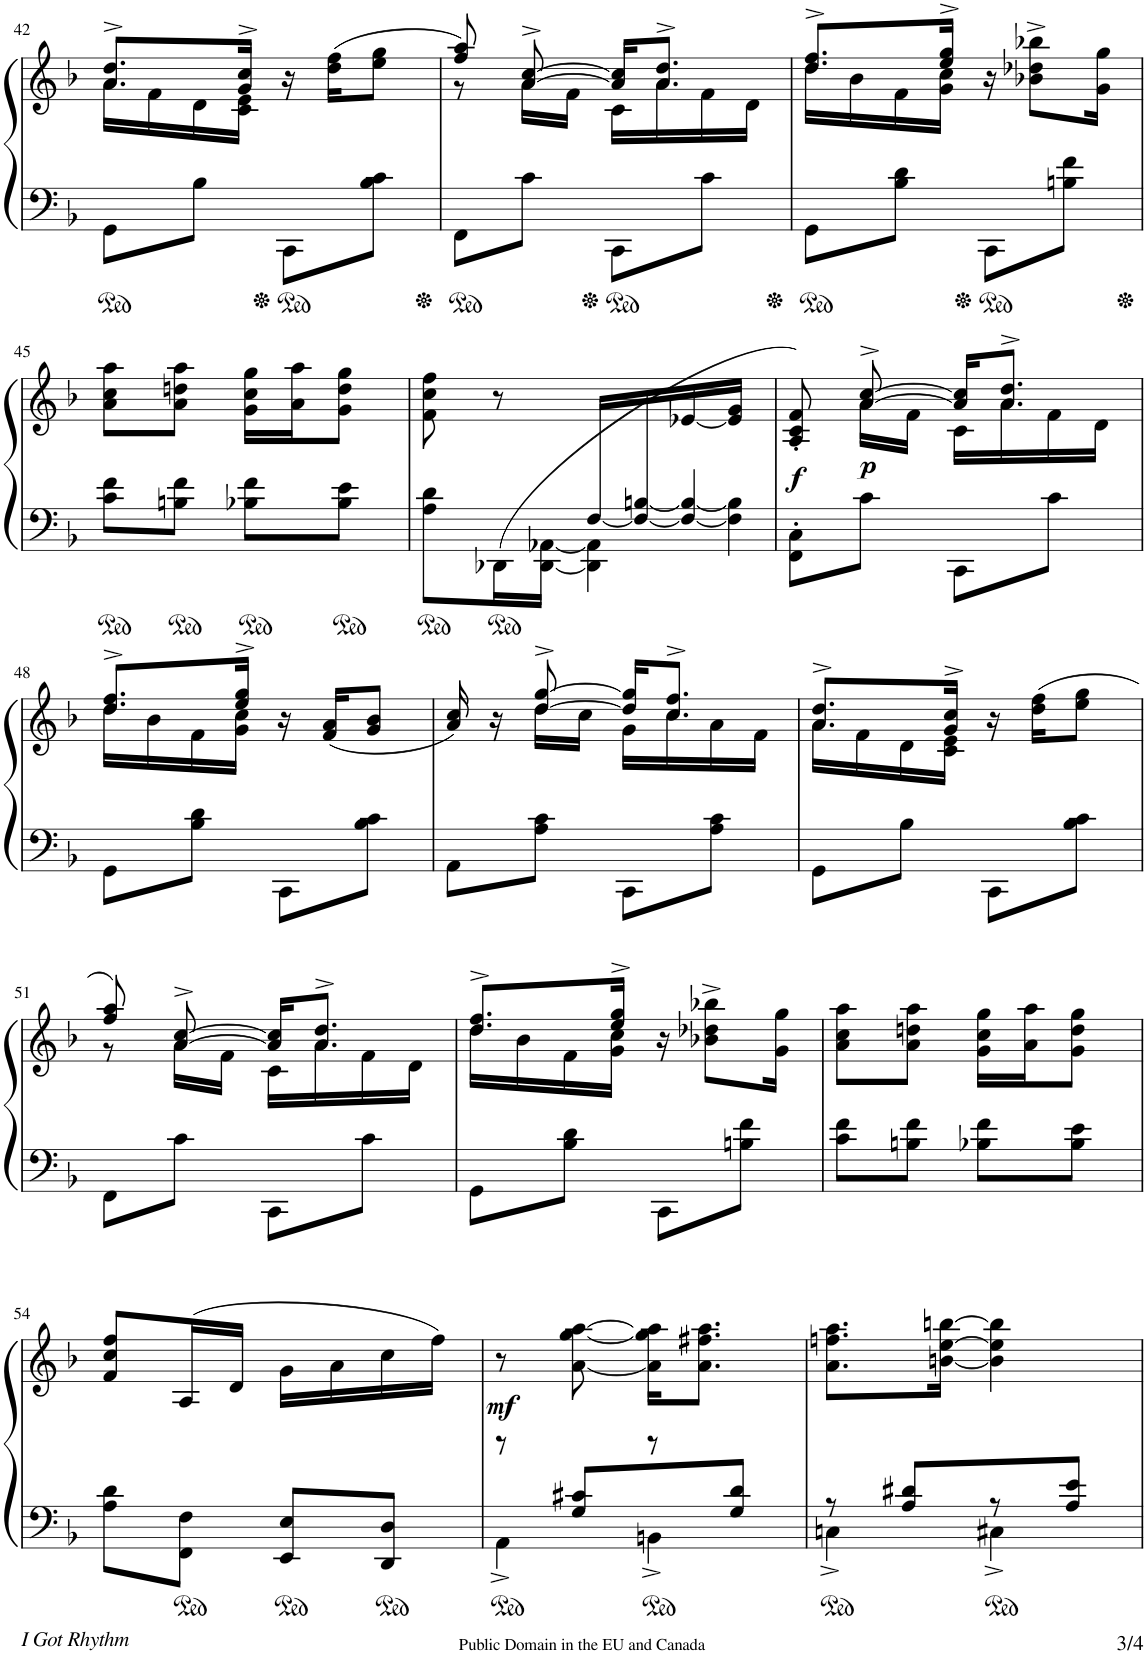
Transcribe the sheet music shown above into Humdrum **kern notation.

**kern	**kern	**dynam
*part1	*part1	*part1
*staff2	*staff1	*staff1/2
*I"Piano	*	*
*I'Pno.	*	*
!!LO:PB:g=z
*clefF4	*clefG2	*
*k[b-]	*k[b-]	*
*F:	*F:	*
*M2/4	*M2/4	*
=42	=42	=42
*	*^	*
!	!LO:N:n=1:head=solid	!LO:N:head=solid	!
8GG\L	8.a/^ 8.dd/^L	16a\LL	.
.	.	16f\	.
8B-\J	.	16d\	.
.	16g/^ 16cc/^Jk	16c\ 16e\JJ	.
8CC\L	16r	16ryy	.
.	(>16dd\ 16ff\KL	16ryy	.
8B-\ 8c\J	8ee\ 8gg\J	8ryy	.
=43	=43	=43	=43
8FF\L	8ff/ 8aa/)	8r	.
8c\J	[8a/^ [8cc/^	16a\LL	.
.	.	16f\JJ	.
8CC\L	16a/] 16cc/]KL	16c\LL	.
!	!LO:N:n=1:head=solid	!LO:N:head=solid	!
.	8.a/^ 8.dd/^J	16a\	.
8c\J	.	16f\	.
.	.	16d\JJ	.
=44	=44	=44	=44
!	!LO:N:n=1:head=solid	!LO:N:head=solid	!
8GG\L	8.dd/^ 8.ff/^L	16dd\LL	.
.	.	16b-\	.
8B-\ 8d\J	.	16f\	.
.	16ee/^ 16gg/^Jk	16g\ 16cc\JJ	.
8CC\L	16r	16ryy	.
.	8b-X\^> 8dd-X\^> 8bb-X\^>L	16ryy	.
8Bn\ 8f\J	.	8ryy	.
.	16g\ 16gg\Jk	.	.
*	*v	*v	*
!!LO:LB:g=z
=45	=45	=45
8c\ 8f\L	8a\ 8cc\ 8aa\L	.
8Bn\ 8f\J	8a\ 8ddn\ 8aa\J	.
8B-X\ 8f\L	16g\ 16cc\ 16gg\LL	.
.	16a\ 16aa\J	.
8B-\ 8e\J	8g\ 8dd\ 8gg\J	.
=46	=46	=46
*^	*^	*
*	*^	*	*	*
4ryy	4.ryy	8A\ 8d\L	8f\ 8cc\ 8ff\	8ryy	.
.	.	(16DD-X\L	8r	8ryy	.
.	.	[16DD-\ [<16AA-X\JJ	.	.	.
[<16F/LL	.	4DD-\] 4AA-\]	8ryy	8ryy	.
16F/_ [<16Bn/	.	.	.	.	.
8ryy	16F/_ 16B/_	.	[<16e-X/	8ryy	.
.	16F\] 16B\]	.	16e-/] 16g/JJ	.	.
*	*v	*v	*	*	*
=47	=47	=47	=47	=47
!	!	!	!	!LO:DY:b
*v	*v	*	*	*
8FF\' 8C\'L	8A/' 8c/' 8f/')	8ryy	f
!	!	!	!LO:DY:b
8c\J	[8a/^> [8cc/^>	16a\LL	p
.	.	16f\JJ	.
8CC\L	16a/] 16cc/]KL	16c\LL	.
!	!LO:N:n=1:head=solid	!LO:N:head=solid	!
.	8.a/^> 8.dd/^>J	16a\	.
8c\J	.	16f\	.
.	.	16d\JJ	.
!!LO:LB:g=z	!!
=48	=48	=48	=48
!	!LO:N:n=1:head=solid	!LO:N:head=solid	!
8GG\L	8.dd/^ 8.ff/^L	16dd\LL	.
.	.	16b-\	.
8B-\ 8d\J	.	16f\	.
.	16ee/^ 16gg/^Jk	16g\ 16cc\JJ	.
8CC\L	16r	16ryy	.
.	(16f/ 16a/KL	16ryy	.
8B-\ 8c\J	8g/ 8b-/J	8ryy	.
=49	=49	=49	=49
8AA\L	16a/ 16cc/)	16ryy	.
.	16r	16ryy	.
8A\ 8c\J	[8dd/^> [8gg/^>	16dd\LL	.
.	.	16cc\JJ	.
8CC\L	16dd/] 16gg/]KL	16g\LL	.
!	!LO:N:n=1:head=solid	!LO:N:head=solid	!
.	8.cc/^> 8.ff/^>J	16cc\	.
8A\ 8c\J	.	16a\	.
.	.	16f\JJ	.
=50	=50	=50	=50
!	!LO:N:n=1:head=solid	!LO:N:head=solid	!
8GG\L	8.a/^> 8.dd/^>L	16a\LL	.
.	.	16f\	.
8B-\J	.	16d\	.
.	16g/^> 16cc/^>Jk	16c\ 16e\JJ	.
8CC\L	16r	16ryy	.
.	(>16dd\ 16ff\KL	16ryy	.
8B-\ 8c\J	8ee\ 8gg\J	8ryy	.
!!LO:LB:g=z	!!
=51	=51	=51	=51
8FF\L	8ff/ 8aa/)	8r	.
8c\J	[8a/^> [8cc/^>	16a\LL	.
.	.	16f\JJ	.
8CC\L	16a/] 16cc/]KL	16c\LL	.
!	!LO:N:n=1:head=solid	!LO:N:head=solid	!
.	8.a/^> 8.dd/^>J	16a\	.
8c\J	.	16f\	.
.	.	16d\JJ	.
=52	=52	=52	=52
!	!LO:N:n=1:head=solid	!LO:N:head=solid	!
8GG\L	8.dd/^> 8.ff/^>L	16dd\LL	.
.	.	16b-\	.
8B-\ 8d\J	.	16f\	.
.	16ee/^> 16gg/^>Jk	16g\ 16cc\JJ	.
8CC\L	16r	16ryy	.
.	8b-X\^> 8dd-X\^> 8bb-X\^>L	16ryy	.
8Bn\ 8f\J	.	8ryy	.
.	16g\ 16gg\Jk	.	.
*	*v	*v	*
=53	=53	=53
8c\ 8f\L	8a\ 8cc\ 8aa\L	.
8Bn\ 8f\J	8a\ 8ddn\ 8aa\J	.
8B-X\ 8f\L	16g\ 16cc\ 16gg\LL	.
.	16a\ 16aa\J	.
8B-\ 8e\J	8g\ 8dd\ 8gg\J	.
!!LO:LB:g=z
=54	=54	=54
8A\ 8d\L	8f/ 8cc/ 8ff/L	.
8FF\ 8F\J	(16A/L	.
.	16d/JJ	.
8EE/ 8E/L	16g\LL	.
.	16a\	.
8DD/ 8D/J	16cc\	.
.	16ff\JJ)	.
=55	=55	=55
*^	*	*
!	!	!	!LO:DY:b
8r	4AA^<\	8r	mf
8G/ 8c#X/L	.	[8a\ [8gg\ [8aa\	.
8r	4BBn^<\	16a\] 16gg\] 16aa\]KL	.
.	.	8.a\ 8.ff#X\ 8.aa\J	.
8G/ 8d/J	.	.	.
=56	=56	=56	=56
8r	4Cn^<\	8.a\ 8.ffn\ 8.aa\L	.
8A/ 8d#X/L	.	.	.
.	.	[16bn\ [16ee\ [16bbn\Jk	.
8r	4C#X^<\	4b\] 4ee\] 4bb\]	.
8A/ 8e/J	.	.	.
*v	*v	*	*
=	=	=
*-	*-	*-
